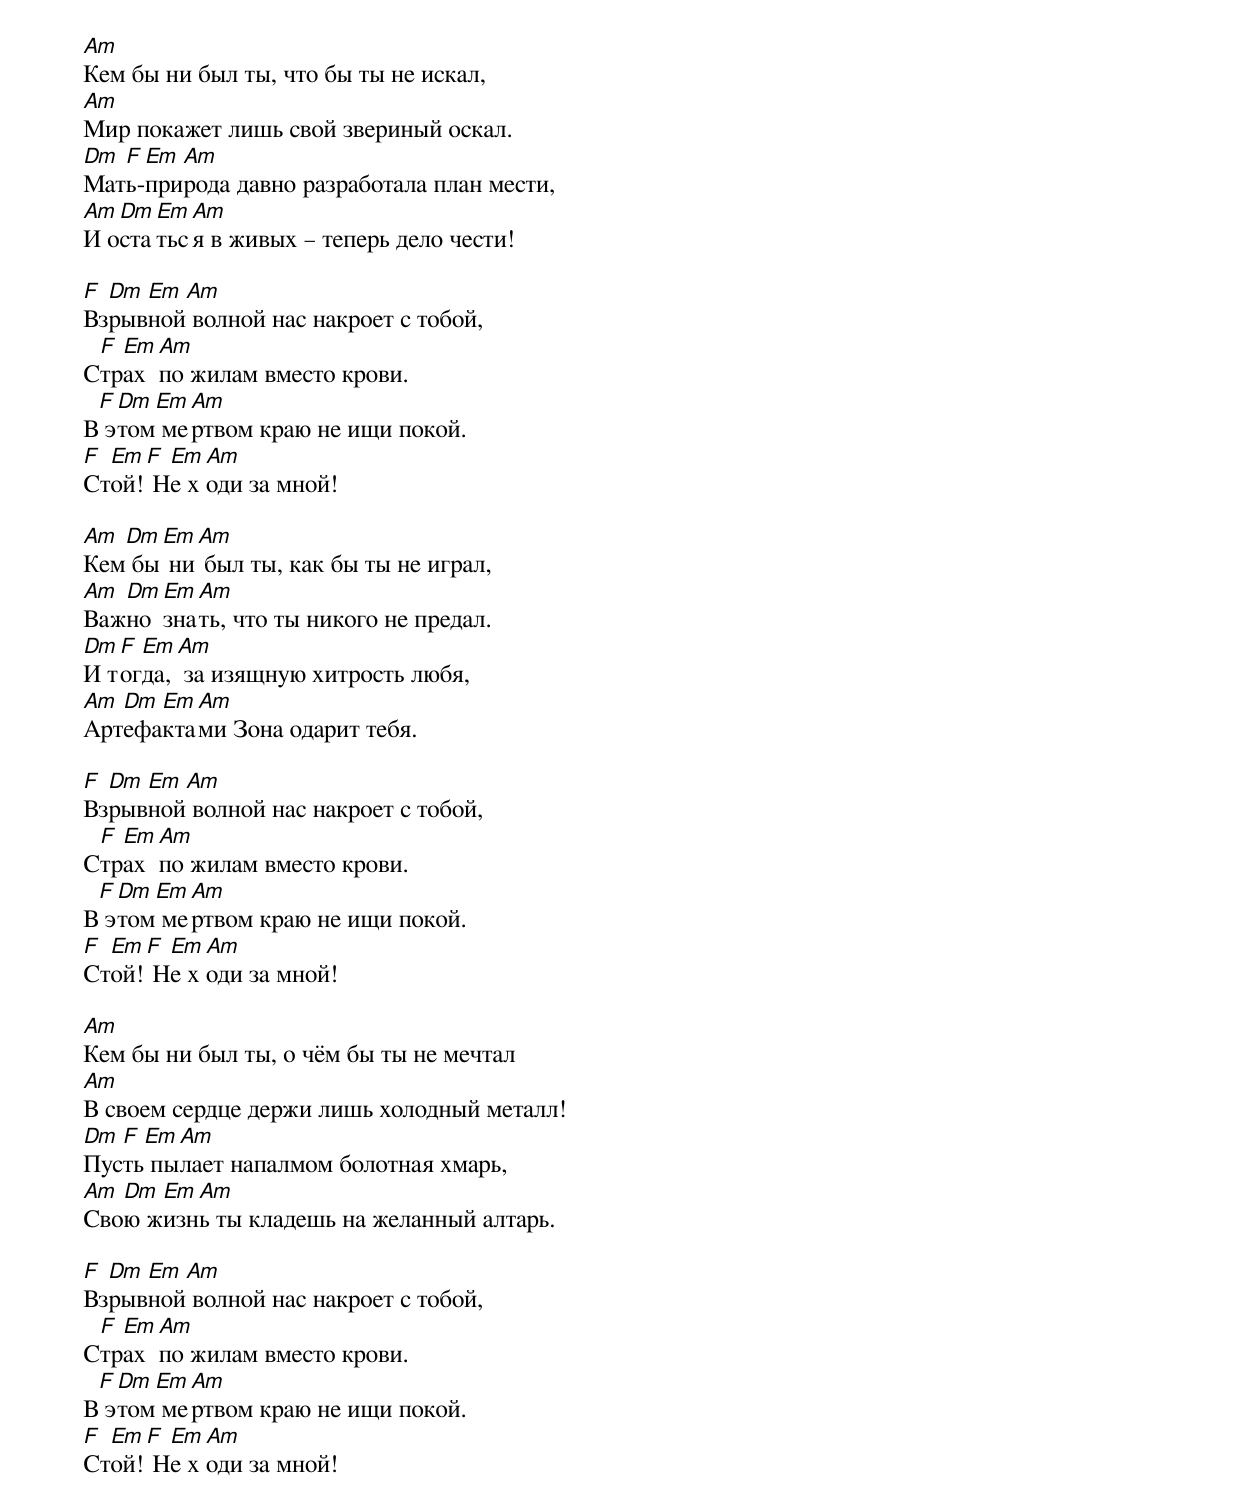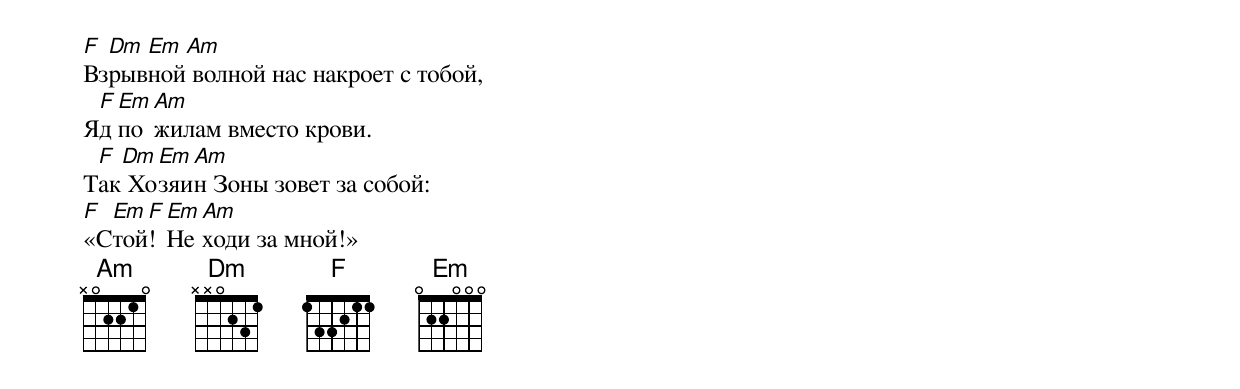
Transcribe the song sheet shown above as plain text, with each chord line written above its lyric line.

Am
Кем бы ни был ты, что бы ты не искал,
Am
Мир покажет лишь свой звериный оскал.
Dm F Em Am
Мать-природа давно разработала план мести,
Am Dm Em Am
И остаться в живых – теперь дело чести!

F Dm Em Am
Взрывной волной нас накроет с тобой,
 F Em Am
Страх по жилам вместо крови.
 F Dm Em Am
В этом мертвом краю не ищи покой.
F Em F Em Am
Стой! Не ходи за мной!

Am Dm Em Am
Кем бы ни был ты, как бы ты не играл,
Am Dm Em Am
Важно знать, что ты никого не предал.
Dm F Em Am
И тогда, за изящную хитрость любя,
Am Dm Em Am
Артефактами Зона одарит тебя.

F Dm Em Am
Взрывной волной нас накроет с тобой,
 F Em Am
Страх по жилам вместо крови.
 F Dm Em Am
В этом мертвом краю не ищи покой.
F Em F Em Am
Стой! Не ходи за мной!

Am
Кем бы ни был ты, о чём бы ты не мечтал
Am
В своем сердце держи лишь холодный металл!
Dm F Em Am
Пусть пылает напалмом болотная хмарь,
Am Dm Em Am
Свою жизнь ты кладешь на желанный алтарь.

F Dm Em Am
Взрывной волной нас накроет с тобой,
 F Em Am
Страх по жилам вместо крови.
 F Dm Em Am
В этом мертвом краю не ищи покой.
F Em F Em Am
Стой! Не ходи за мной!

F Dm Em Am
Взрывной волной нас накроет с тобой,
 F Em Am
Яд по жилам вместо крови.
 F Dm Em Am
Так Хозяин Зоны зовет за собой:
F Em F Em Am
«Стой! Не ходи за мной!»
